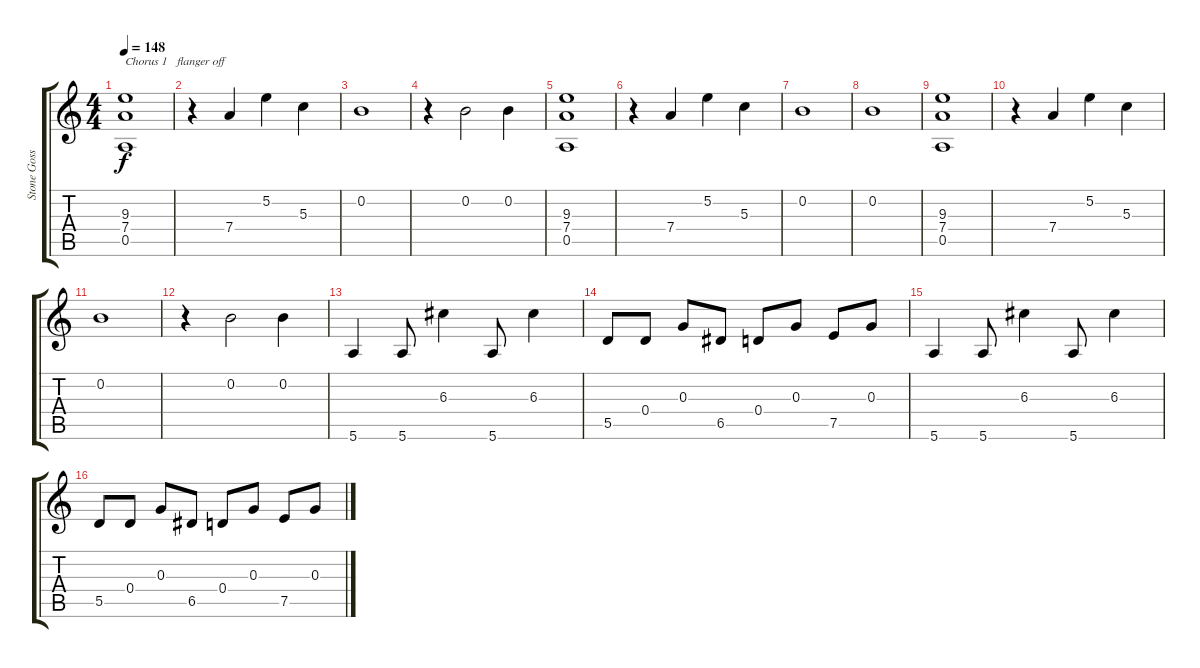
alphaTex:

\track ("Stone Gossard" "Stone Goss") {instrument distortionguitar}
\staff {score tabs}
\tuning (E4 B3 G3 D3 A2 E2) {hide}
\ts (4 4)
\tempo 148
\clef g2
\ks c
(9.3 7.4 0.5).1{txt "Chorus 1   flanger off" dy f} |
r.4 7.4.4 5.2.4 5.3.4 |
0.2.1 |
r.4 0.2.2 0.2.4 |
(9.3 7.4 0.5).1 |
r.4 7.4.4 5.2.4 5.3.4 |
0.2.1 |
0.2.1 |
(9.3 7.4 0.5).1 |
r.4 7.4.4 5.2.4 5.3.4 |
0.2.1 |
r.4 0.2.2 0.2.4 |
5.6.4 5.6.8 6.3.4 5.6.8 6.3.4 |
5.5.8 0.4.8 0.3.8 6.5.8 0.4.8 0.3.8 7.5.8 0.3.8 |
5.6.4 5.6.8 6.3.4 5.6.8 6.3.4 |
5.5.8 0.4.8 0.3.8 6.5.8 0.4.8 0.3.8 7.5.8 0.3.8
